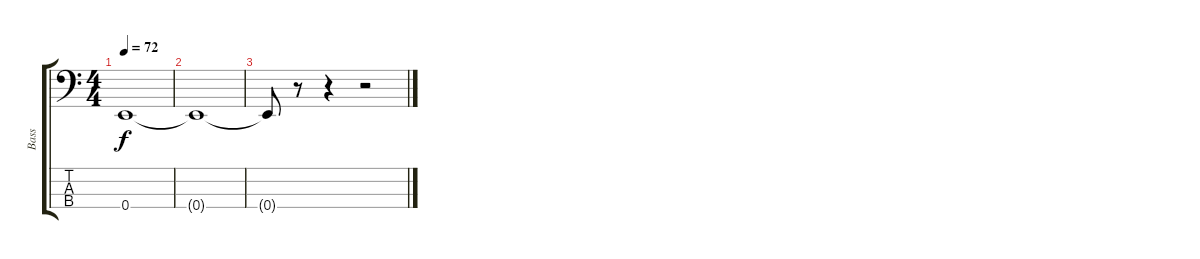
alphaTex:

\track ("Bass" "Bass") {instrument electricbassfinger}
\staff {score tabs}
\tuning (G2 D2 A1 E1) {hide}
\ts (4 4)
\tempo 72
\clef f4
\ks c
0.4{t}.1{dy f} |
0.4{t}.1 |
0.4{t}.8 r.8 r.4 r.2
